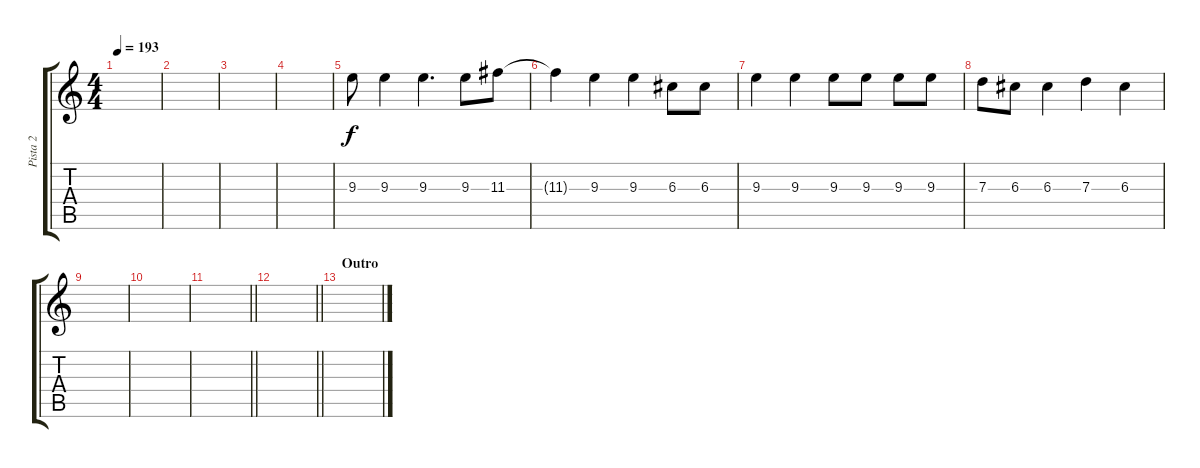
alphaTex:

\track ("Pista 2" "Pista 2") {instrument acousticguitarsteel}
\staff {score tabs}
\tuning (E4 B3 G3 D3 A2 E2) {hide}
\ts (4 4)
\tempo 193
\clef g2
\ks c
|
|
|
|
9.3.8 9.3.4 9.3.4{d} 9.3.8 11.3.8 |
11.3{t}.4 9.3.4 9.3.4 6.3.8 6.3.8 |
9.3.4 9.3.4 9.3.8 9.3.8 9.3.8 9.3.8 |
7.3.8 6.3.8 6.3.4 7.3.4 6.3.4 |
|
|
\barLineRight lightlight
|
\barLineRight lightlight
|
\section ("" "Outro")
